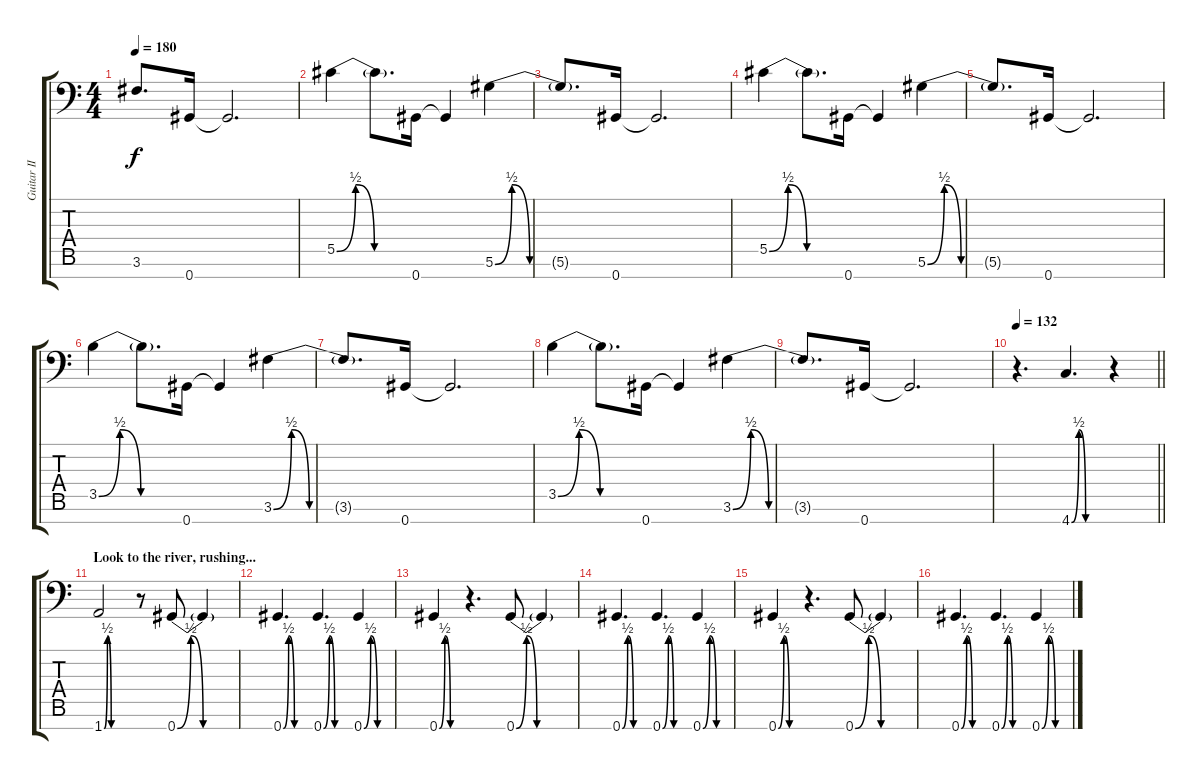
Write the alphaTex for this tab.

\track ("Guitar II (Right)" "Guitar II ") {instrument overdrivenguitar}
\staff {score tabs}
\tuning (Eb4 Bb3 Gb3 Db3 Ab2 Eb2 Ab1) {hide}
\ts (4 4)
\tempo 180
\clef f4
\ks c
3.6{be (hold 0 0 60 0) t}.8{d dy f} 0.7.16 0.7{t}.2{d} |
5.5{be (custom 0 0 15 2 30 0 60 0)}.4 5.5{t}.8{d} 0.7.16 0.7{t}.4 5.6{be (custom 0 0 15 2 31 0 60 0)}.4 |
5.6{be (hold 0 0 60 0) t}.8{d} 0.7.16 0.7{t}.2{d} |
5.5{be (custom 0 0 15 2 30 0 60 0)}.4 5.5{t}.8{d} 0.7.16 0.7{t}.4 5.6{be (custom 0 0 15 2 30 0 60 0)}.4 |
5.6{be (hold 0 0 60 0) t}.8{d} 0.7.16 0.7{t}.2{d} |
3.5{be (custom 0 0 15 2 30 0 60 0)}.4 3.5{t}.8{d} 0.7.16 0.7{t}.4 3.6{be (custom 0 0 15 2 30 0 60 0)}.4 |
3.6{be (hold 0 0 60 0) t}.8{d} 0.7.16 0.7{t}.2{d} |
3.5{be (custom 0 0 15 2 30 0 60 0)}.4 3.5{t}.8{d} 0.7.16 0.7{t}.4 3.6{be (custom 0 0 15 2 30 0 60 0)}.4 |
3.6{be (hold 0 0 60 0) t}.8{d} 0.7.16 0.7{t}.2{d} |
\tempo 132
\barLineRight lightlight
r.4{d} 4.7{be (custom 0 0 13 2 25 0 60 0)}.4{d} r.4 |
\section ("" "Look to the river, rushing...")
1.7{be (custom 0 0 7 2 15 0 60 0)}.2 r.8 0.7{be (custom 0 0 13 2 25 0 60 0)}.8 0.7{t}.4 |
0.7{be (custom 0 0 12 2 25 0 60 0)}.4{d} 0.7{be (custom 0 0 13 2 25 0 60 0)}.4{d} 0.7{be (custom 0 0 15 2 30 0 60 0)}.4 |
0.7{be (custom 0 0 15 2 30 0 60 0)}.4 r.4{d} 0.7{be (custom 0 0 10 2 20 0 60 0)}.8 0.7{t}.4 |
0.7{be (custom 0 0 12 2 25 0 60 0)}.4{d} 0.7{be (custom 0 0 13 2 25 0 60 0)}.4{d} 0.7{be (custom 0 0 15 2 30 0 60 0)}.4 |
0.7{be (custom 0 0 15 2 30 0 60 0)}.4 r.4{d} 0.7{be (custom 0 0 13 2 25 0 60 0)}.8 0.7{t}.4 |
0.7{be (custom 0 0 12 2 25 0 60 0)}.4{d} 0.7{be (custom 0 0 13 2 25 0 60 0)}.4{d} 0.7{be (custom 0 0 15 2 30 0 60 0)}.4
